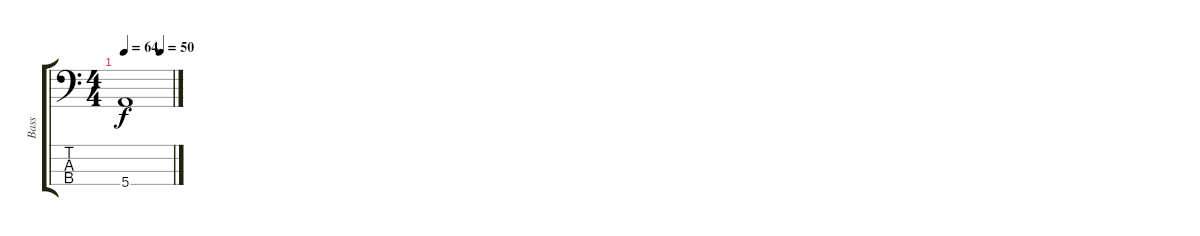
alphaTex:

\track ("Bass" "Bass") {instrument electricbasspick}
\staff {score tabs}
\tuning (G2 D2 A1 E1) {hide}
\ts (4 4)
\tempo 64
\tempo (50 0.75)
\clef f4
\ks c
5.4.1{dy f}
